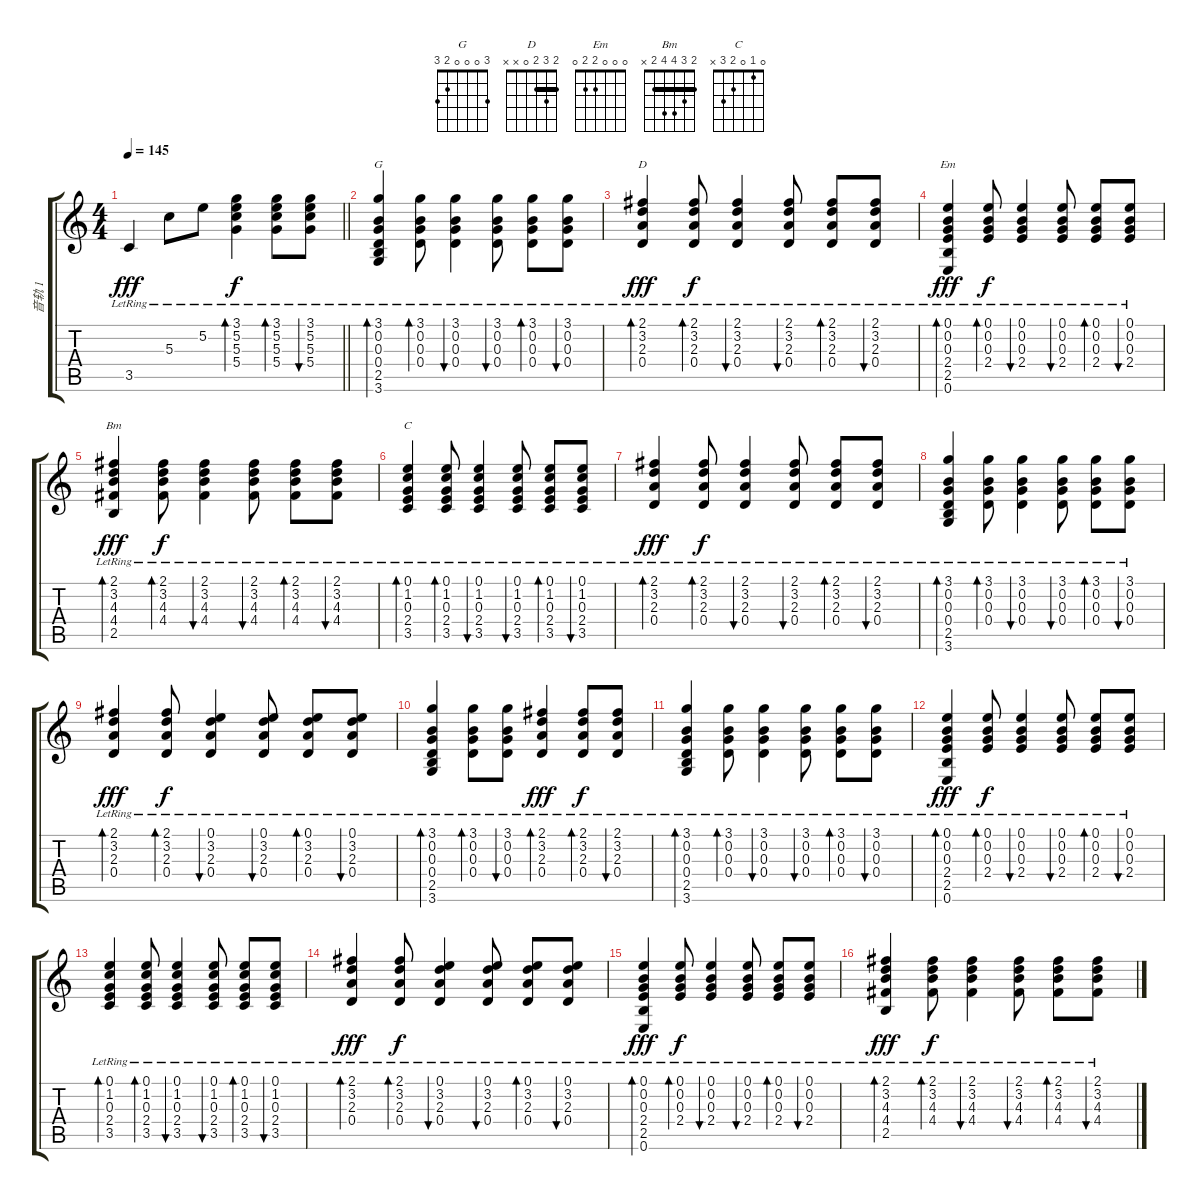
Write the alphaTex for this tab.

\track ("音轨 1" "音轨 1") {instrument acousticguitarnylon}
\staff {score tabs}
\tuning (E4 B3 G3 D3 A2 E2) {hide}
\chord ("G" 3 0 0 0 2 3)
\chord ("D" 2 3 2 0 x x) {barre 2}
\chord ("Em" 0 0 0 2 2 0)
\chord ("Bm" 2 3 4 4 2 x) {barre 2}
\chord ("C" 0 1 0 2 3 x)
\ts (4 4)
\tempo 145
\clef g2
\barLineRight lightlight
\ks c
3.5{lr}.4{dy fff} 5.3{lr}.8 5.2{lr}.8 (3.1{lr} 5.2{lr} 5.3{lr} 5.4{lr}).4{bd 60 dy f} (3.1{lr} 5.2{lr} 5.3{lr} 5.4{lr}).8{bd 60} (3.1{lr} 5.2{lr} 5.3{lr} 5.4{lr}).8{bu 60} |
(3.1{lr} 0.2{lr} 0.3{lr} 0.4{lr} 2.5{lr} 3.6{lr}).4{bd 60 ch "G"} (3.1{lr} 0.2{lr} 0.3{lr} 0.4{lr}).8{bd 60} (3.1{lr} 0.2{lr} 0.3{lr} 0.4{lr}).4{bu 60} (3.1{lr} 0.2{lr} 0.3{lr} 0.4{lr}).8{bu 60} (3.1{lr} 0.2{lr} 0.3{lr} 0.4{lr}).8{bd 60} (3.1{lr} 0.2{lr} 0.3{lr} 0.4{lr}).8{bu 60} |
(2.1{lr} 3.2{lr} 2.3{lr} 0.4{lr}).4{bd 60 ch "D" dy fff} (2.1{lr} 3.2{lr} 2.3{lr} 0.4{lr}).8{bd 60 dy f} (2.1{lr} 3.2{lr} 2.3{lr} 0.4{lr}).4{bu 60} (2.1{lr} 3.2{lr} 2.3{lr} 0.4{lr}).8{bu 60} (2.1{lr} 3.2{lr} 2.3{lr} 0.4{lr}).8{bd 60} (2.1{lr} 3.2{lr} 2.3{lr} 0.4{lr}).8{bu 60} |
(0.1{lr} 0.2{lr} 0.3{lr} 2.4{lr} 2.5{lr} 0.6{lr}).4{bd 60 ch "Em" dy fff} (0.1{lr} 0.2{lr} 0.3{lr} 2.4{lr}).8{bd 60 dy f} (0.1{lr} 0.2{lr} 0.3{lr} 2.4{lr}).4{bu 60} (0.1{lr} 0.2{lr} 0.3{lr} 2.4{lr}).8{bu 60} (0.1{lr} 0.2{lr} 0.3{lr} 2.4{lr}).8{bd 60} (0.1{lr} 0.2{lr} 0.3{lr} 2.4{lr}).8{bu 60} |
(2.1{lr} 3.2{lr} 4.3{lr} 4.4{lr} 2.5{lr}).4{bd 60 ch "Bm" dy fff} (2.1{lr} 3.2{lr} 4.3{lr} 4.4{lr}).8{bd 60 dy f} (2.1{lr} 3.2{lr} 4.3{lr} 4.4{lr}).4{bu 60} (2.1{lr} 3.2{lr} 4.3{lr} 4.4{lr}).8{bu 60} (2.1{lr} 3.2{lr} 4.3{lr} 4.4{lr}).8{bd 60} (2.1{lr} 3.2{lr} 4.3{lr} 4.4{lr}).8{bu 60} |
(0.1{lr} 1.2{lr} 0.3{lr} 2.4{lr} 3.5{lr}).4{bd 60 ch "C"} (0.1{lr} 1.2{lr} 0.3{lr} 2.4{lr} 3.5{lr}).8{bd 60} (0.1{lr} 1.2{lr} 0.3{lr} 2.4{lr} 3.5{lr}).4{bu 60} (0.1{lr} 1.2{lr} 0.3{lr} 2.4{lr} 3.5{lr}).8{bu 60} (0.1{lr} 1.2{lr} 0.3{lr} 2.4{lr} 3.5{lr}).8{bd 60} (0.1{lr} 1.2{lr} 0.3{lr} 2.4{lr} 3.5{lr}).8{bu 60} |
(2.1{lr} 3.2{lr} 2.3{lr} 0.4{lr}).4{bd 60 dy fff} (2.1{lr} 3.2{lr} 2.3{lr} 0.4{lr}).8{bd 60 dy f} (2.1{lr} 3.2{lr} 2.3{lr} 0.4{lr}).4{bu 60} (2.1{lr} 3.2{lr} 2.3{lr} 0.4{lr}).8{bu 60} (2.1{lr} 3.2{lr} 2.3{lr} 0.4{lr}).8{bd 60} (2.1{lr} 3.2{lr} 2.3{lr} 0.4{lr}).8{bu 60} |
(3.1{lr} 0.2{lr} 0.3{lr} 0.4{lr} 2.5{lr} 3.6{lr}).4{bd 60} (3.1{lr} 0.2{lr} 0.3{lr} 0.4{lr}).8{bd 60} (3.1{lr} 0.2{lr} 0.3{lr} 0.4{lr}).4{bu 60} (3.1{lr} 0.2{lr} 0.3{lr} 0.4{lr}).8{bu 60} (3.1{lr} 0.2{lr} 0.3{lr} 0.4{lr}).8{bd 60} (3.1{lr} 0.2{lr} 0.3{lr} 0.4{lr}).8{bu 60} |
(2.1{lr} 3.2{lr} 2.3{lr} 0.4{lr}).4{bd 60 dy fff} (2.1{lr} 3.2{lr} 2.3{lr} 0.4{lr}).8{bd 60 dy f} (0.1{lr} 3.2{lr} 2.3{lr} 0.4{lr}).4{bu 60} (0.1{lr} 3.2{lr} 2.3{lr} 0.4{lr}).8{bu 60} (0.1{lr} 3.2{lr} 2.3{lr} 0.4{lr}).8{bd 60} (0.1{lr} 3.2{lr} 2.3{lr} 0.4{lr}).8{bu 60} |
(3.1{lr} 0.2{lr} 0.3{lr} 0.4{lr} 2.5{lr} 3.6{lr}).4{bd 60} (3.1{lr} 0.2{lr} 0.3{lr} 0.4{lr}).8{bd 60} (3.1{lr} 0.2{lr} 0.3{lr} 0.4{lr}).8{bu 60} (2.1{lr} 3.2{lr} 2.3{lr} 0.4{lr}).4{bd 60 dy fff} (2.1{lr} 3.2{lr} 2.3{lr} 0.4{lr}).8{bd 60 dy f} (2.1{lr} 3.2{lr} 2.3{lr} 0.4{lr}).8{bu 60} |
(3.1{lr} 0.2{lr} 0.3{lr} 0.4{lr} 2.5{lr} 3.6{lr}).4{bd 60} (3.1{lr} 0.2{lr} 0.3{lr} 0.4{lr}).8{bd 60} (3.1{lr} 0.2{lr} 0.3{lr} 0.4{lr}).4{bu 60} (3.1{lr} 0.2{lr} 0.3{lr} 0.4{lr}).8{bu 60} (3.1{lr} 0.2{lr} 0.3{lr} 0.4{lr}).8{bd 60} (3.1{lr} 0.2{lr} 0.3{lr} 0.4{lr}).8{bu 60} |
(0.1{lr} 0.2{lr} 0.3{lr} 2.4{lr} 2.5{lr} 0.6{lr}).4{bd 60 dy fff} (0.1{lr} 0.2{lr} 0.3{lr} 2.4{lr}).8{bd 60 dy f} (0.1{lr} 0.2{lr} 0.3{lr} 2.4{lr}).4{bu 60} (0.1{lr} 0.2{lr} 0.3{lr} 2.4{lr}).8{bu 60} (0.1{lr} 0.2{lr} 0.3{lr} 2.4{lr}).8{bd 60} (0.1{lr} 0.2{lr} 0.3{lr} 2.4{lr}).8{bu 60} |
(0.1{lr} 1.2{lr} 0.3{lr} 2.4{lr} 3.5{lr}).4{bd 60} (0.1{lr} 1.2{lr} 0.3{lr} 2.4{lr} 3.5{lr}).8{bd 60} (0.1{lr} 1.2{lr} 0.3{lr} 2.4{lr} 3.5{lr}).4{bu 60} (0.1{lr} 1.2{lr} 0.3{lr} 2.4{lr} 3.5{lr}).8{bu 60} (0.1{lr} 1.2{lr} 0.3{lr} 2.4{lr} 3.5{lr}).8{bd 60} (0.1{lr} 1.2{lr} 0.3{lr} 2.4{lr} 3.5{lr}).8{bu 60} |
(2.1{lr} 3.2{lr} 2.3{lr} 0.4{lr}).4{bd 60 dy fff} (2.1{lr} 3.2{lr} 2.3{lr} 0.4{lr}).8{bd 60 dy f} (0.1{lr} 3.2{lr} 2.3{lr} 0.4{lr}).4{bu 60} (0.1{lr} 3.2{lr} 2.3{lr} 0.4{lr}).8{bu 60} (0.1{lr} 3.2{lr} 2.3{lr} 0.4{lr}).8{bd 60} (0.1{lr} 3.2{lr} 2.3{lr} 0.4{lr}).8{bu 60} |
(0.1{lr} 0.2{lr} 0.3{lr} 2.4{lr} 2.5{lr} 0.6{lr}).4{bd 60 dy fff} (0.1{lr} 0.2{lr} 0.3{lr} 2.4{lr}).8{bd 60 dy f} (0.1{lr} 0.2{lr} 0.3{lr} 2.4{lr}).4{bu 60} (0.1{lr} 0.2{lr} 0.3{lr} 2.4{lr}).8{bu 60} (0.1{lr} 0.2{lr} 0.3{lr} 2.4{lr}).8{bd 60} (0.1{lr} 0.2{lr} 0.3{lr} 2.4{lr}).8{bu 60} |
(2.1{lr} 3.2{lr} 4.3{lr} 4.4{lr} 2.5{lr}).4{bd 60 dy fff} (2.1{lr} 3.2{lr} 4.3{lr} 4.4{lr}).8{bd 60 dy f} (2.1{lr} 3.2{lr} 4.3{lr} 4.4{lr}).4{bu 60} (2.1{lr} 3.2{lr} 4.3{lr} 4.4{lr}).8{bu 60} (2.1{lr} 3.2{lr} 4.3{lr} 4.4{lr}).8{bd 60} (2.1{lr} 3.2{lr} 4.3{lr} 4.4{lr}).8{bu 60}
